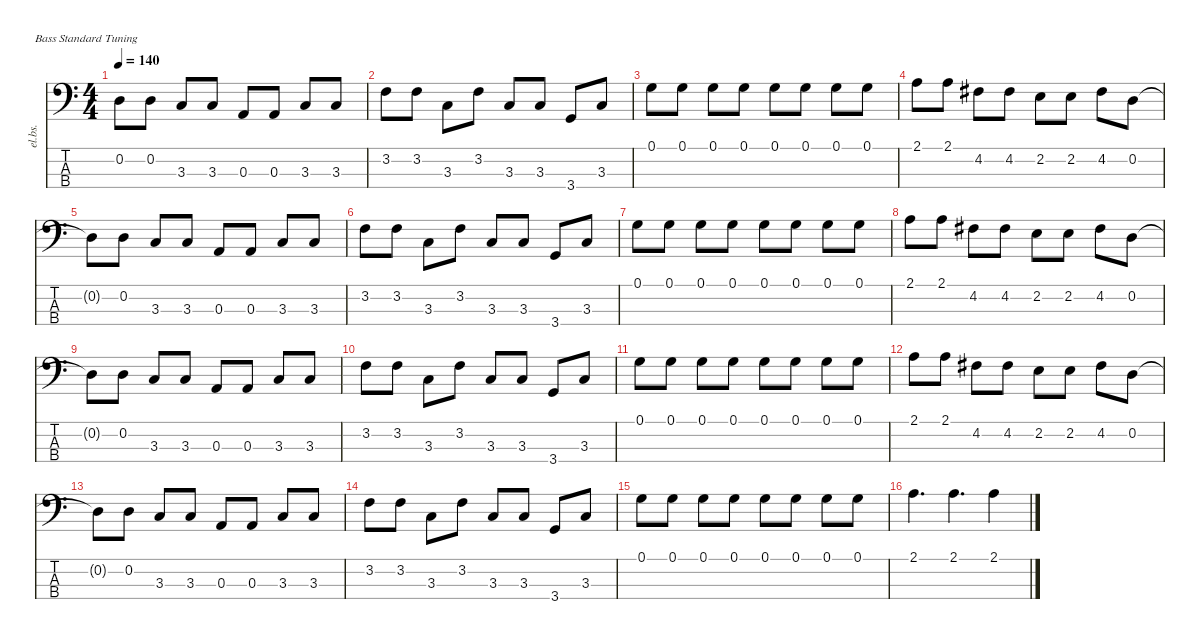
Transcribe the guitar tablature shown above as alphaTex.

\defaultSystemsLayout 4
\hideDynamics
\bracketExtendMode nobrackets
\otherSystemsTrackNameOrientation horizontal
\track ("Bass" "el.bs.") {instrument electricbassfinger}
\staff {score tabs}
\tuning (G2 D2 A1 E1)
\ts (4 4)
\tempo 140
\clef f4
\ks c
0.2{t}.8{dy f} 0.2.8 3.3.8 3.3.8 0.3.8 0.3.8 3.3.8 3.3.8 |
3.2.8 3.2.8 3.3.8 3.2.8 3.3.8 3.3.8 3.4.8 3.3.8 |
0.1.8 0.1.8 0.1.8 0.1.8 0.1.8 0.1.8 0.1.8 0.1.8 |
2.1.8 2.1.8 4.2{acc #}.8 4.2{acc #}.8 2.2.8 2.2.8 4.2{acc #}.8 0.2.8 |
0.2{t}.8 0.2.8 3.3.8 3.3.8 0.3.8 0.3.8 3.3.8 3.3.8 |
3.2.8 3.2.8 3.3.8 3.2.8 3.3.8 3.3.8 3.4.8 3.3.8 |
0.1.8 0.1.8 0.1.8 0.1.8 0.1.8 0.1.8 0.1.8 0.1.8 |
2.1.8 2.1.8 4.2{acc #}.8 4.2{acc #}.8 2.2.8 2.2.8 4.2{acc #}.8 0.2.8 |
0.2{t}.8 0.2.8 3.3.8 3.3.8 0.3.8 0.3.8 3.3.8 3.3.8 |
3.2.8 3.2.8 3.3.8 3.2.8 3.3.8 3.3.8 3.4.8 3.3.8 |
0.1.8 0.1.8 0.1.8 0.1.8 0.1.8 0.1.8 0.1.8 0.1.8 |
2.1.8 2.1.8 4.2{acc #}.8 4.2{acc #}.8 2.2.8 2.2.8 4.2{acc #}.8 0.2.8 |
0.2{t}.8 0.2.8 3.3.8 3.3.8 0.3.8 0.3.8 3.3.8 3.3.8 |
3.2.8 3.2.8 3.3.8 3.2.8 3.3.8 3.3.8 3.4.8 3.3.8 |
0.1.8 0.1.8 0.1.8 0.1.8 0.1.8 0.1.8 0.1.8 0.1.8 |
2.1.4{d} 2.1.4{d} 2.1.4
